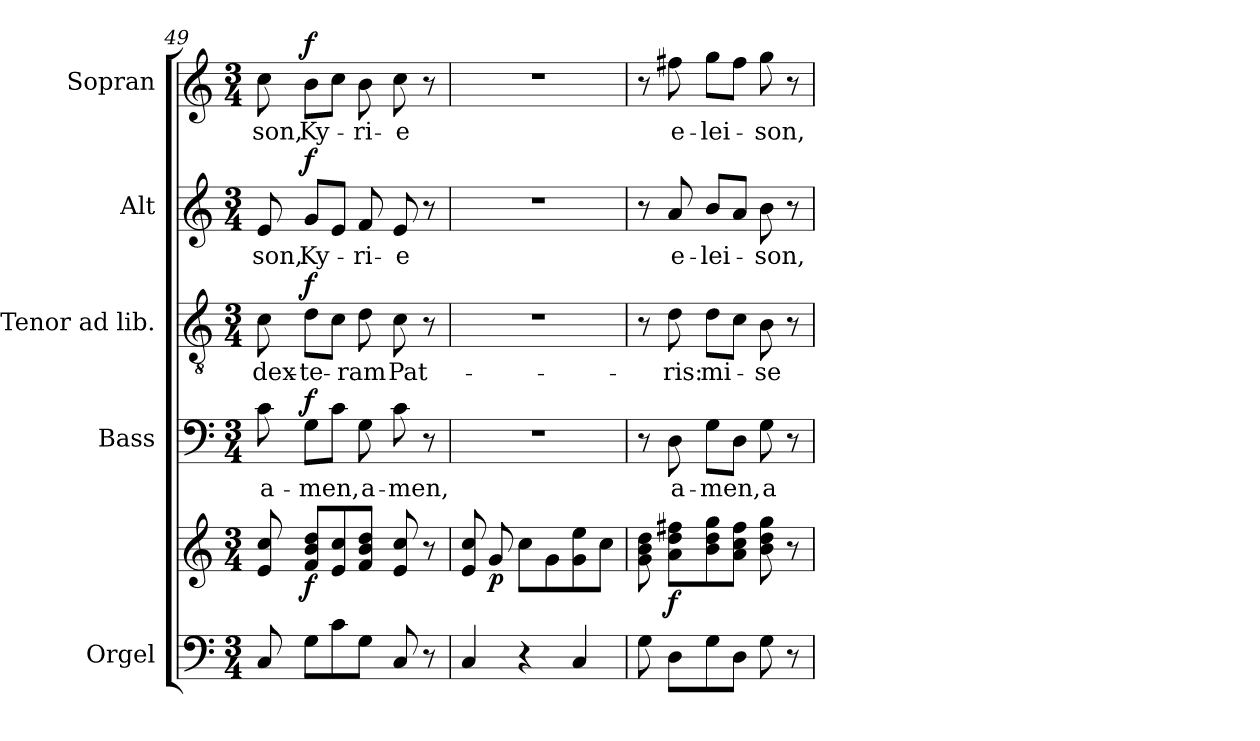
**kern	**kern	**dynam	**kern	**text	**dynam	**kern	**text	**dynam	**kern	**text	**dynam	**kern	**text	**dynam
*part5	*part5	*part5	*part4	*part4	*part4	*part3	*part3	*part3	*part2	*part2	*part2	*part1	*part1	*part1
*staff6	*staff5	*staff5/6	*staff4	*staff4	*staff4	*staff3	*staff3	*staff3	*staff2	*staff2	*staff2	*staff1	*staff1	*staff1
*I"Orgel	*	*	*I"Bass	*	*	*I"Tenor ad lib.	*	*	*I"Alt	*	*	*I"Sopran	*	*
*I'Org.	*	*	*I'B	*	*	*I'T	*	*	*I'A	*	*	*I'S	*	*
*clefF4	*clefG2	*	*clefF4	*	*	*clefGv2	*	*	*clefG2	*	*	*clefG2	*	*
*k[]	*k[]	*	*k[]	*	*	*k[]	*	*	*k[]	*	*	*k[]	*	*
*C:	*C:	*	*C:	*	*	*C:	*	*	*C:	*	*	*C:	*	*
*M3/4	*M3/4	*	*M3/4	*	*	*M3/4	*	*	*M3/4	*	*	*M3/4	*	*
=49	=49	=49	=49	=49	=49	=49	=49	=49	=49	=49	=49	=49	=49	=49
!	!	!	!	!LO:LY:b	!	!	!LO:LY:b	!	!	!LO:LY:b	!	!	!LO:LY:b	!
8C/	8e/ 8cc/	.	8c\	a-	.	8c\	dex-	.	8e/	-son,	.	8cc\	-son,	.
!	!	!LO:DY:b	!	!LO:LY:b	!LO:DY:a	!	!LO:LY:b	!LO:DY:a	!	!LO:LY:b	!LO:DY:a	!	!LO:LY:b	!LO:DY:a
8G\L	8f/ 8b/ 8dd/L	f	8G\L	-men,	f	8d\L	-te-	f	8g/L	Ky-	f	8b\L	Ky-	f
8c\	8e/ 8cc/	.	8c\J	.	.	8c\J	.	.	8e/J	.	.	8cc\J	.	.
!	!	!	!	!LO:LY:b	!	!	!LO:LY:b	!	!	!LO:LY:b	!	!	!LO:LY:b	!
8G\J	8f/ 8b/ 8dd/J	.	8G\	a-	.	8d\	-ram	.	8f/	-ri-	.	8b\	-ri-	.
!	!	!	!	!LO:LY:b	!	!	!LO:LY:b	!	!	!LO:LY:b	!	!	!LO:LY:b	!
8C/	8e/ 8cc/	.	8c\	-men,	.	8c\	Pat-	.	8e/	-e	.	8cc\	-e	.
8r	8r	.	8r	.	.	8r	.	.	8r	.	.	8r	.	.
=50	=50	=50	=50	=50	=50	=50	=50	=50	=50	=50	=50	=50	=50	=50
4C/	8e/ 8cc/	.	2.r	.	.	2.r	.	.	2.r	.	.	2.r	.	.
!	!	!LO:DY:b	!	!	!	!	!	!	!	!	!	!	!	!
.	8g/	p	.	.	.	.	.	.	.	.	.	.	.	.
4r	8cc\L	.	.	.	.	.	.	.	.	.	.	.	.	.
.	8g\	.	.	.	.	.	.	.	.	.	.	.	.	.
4C/	8g\ 8ee\	.	.	.	.	.	.	.	.	.	.	.	.	.
.	8cc\J	.	.	.	.	.	.	.	.	.	.	.	.	.
!!LO:PB:g=z
=51	=51	=51	=51	=51	=51	=51	=51	=51	=51	=51	=51	=51	=51	=51
8G\	8g\ 8b\ 8dd\	.	8r	.	.	8r	.	.	8r	.	.	8r	.	.
!	!	!LO:DY:b	!	!LO:LY:b	!	!	!LO:LY:b	!	!	!LO:LY:b	!	!	!LO:LY:b	!
8D\L	8a\ 8dd\ 8ff#X\L	f	8D\	a-	.	8d\	-ris:	.	8a/	e-	.	8ff#X\	e-	.
!	!	!	!	!LO:LY:b	!	!	!LO:LY:b	!	!	!LO:LY:b	!	!	!LO:LY:b	!
8G\	8b\ 8dd\ 8gg\	.	8G\L	-men,	.	8d\L	mi-	.	8b/L	-lei-	.	8gg\L	-lei-	.
8D\J	8a\ 8cc\ 8ff#\J	.	8D\J	.	.	8c\J	.	.	8a/J	.	.	8ff#\J	.	.
!	!	!	!	!LO:LY:b	!	!	!LO:LY:b	!	!	!LO:LY:b	!	!	!LO:LY:b	!
8G\	8b\ 8dd\ 8gg\	.	8G\	a-	.	8B\	-se-	.	8b\	-son,	.	8gg\	-son,	.
8r	8r	.	8r	.	.	8r	.	.	8r	.	.	8r	.	.
=	=	=	=	=	=	=	=	=	=	=	=	=	=	=
*-	*-	*-	*-	*-	*-	*-	*-	*-	*-	*-	*-	*-	*-	*-
